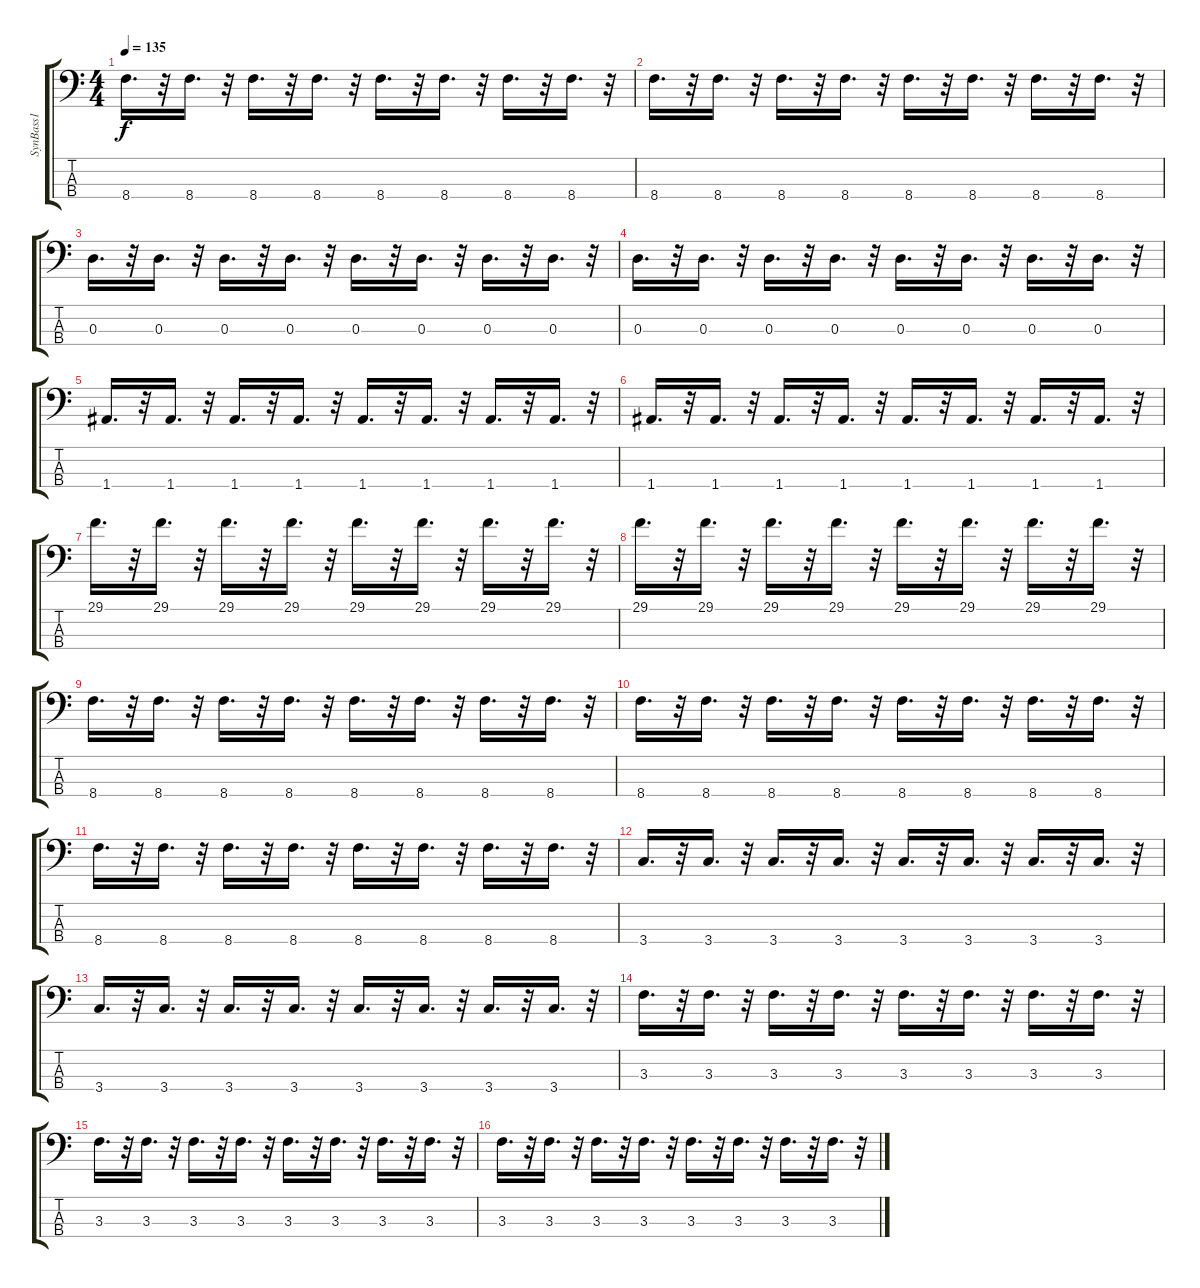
\track ("SynBass1" "SynBass1") {instrument synthbass1}
\staff {score tabs}
\tuning (C-1 G2 D2 A1) {hide}
\ts (4 4)
\tempo 135
\clef f4
\ks c
8.4.16{d dy f} r.32 8.4.16{d} r.32 8.4.16{d} r.32 8.4.16{d} r.32 8.4.16{d} r.32 8.4.16{d} r.32 8.4.16{d} r.32 8.4.16{d} r.32 |
8.4.16{d} r.32 8.4.16{d} r.32 8.4.16{d} r.32 8.4.16{d} r.32 8.4.16{d} r.32 8.4.16{d} r.32 8.4.16{d} r.32 8.4.16{d} r.32 |
0.3.16{d} r.32 0.3.16{d} r.32 0.3.16{d} r.32 0.3.16{d} r.32 0.3.16{d} r.32 0.3.16{d} r.32 0.3.16{d} r.32 0.3.16{d} r.32 |
0.3.16{d} r.32 0.3.16{d} r.32 0.3.16{d} r.32 0.3.16{d} r.32 0.3.16{d} r.32 0.3.16{d} r.32 0.3.16{d} r.32 0.3.16{d} r.32 |
1.4.16{d} r.32 1.4.16{d} r.32 1.4.16{d} r.32 1.4.16{d} r.32 1.4.16{d} r.32 1.4.16{d} r.32 1.4.16{d} r.32 1.4.16{d} r.32 |
1.4.16{d} r.32 1.4.16{d} r.32 1.4.16{d} r.32 1.4.16{d} r.32 1.4.16{d} r.32 1.4.16{d} r.32 1.4.16{d} r.32 1.4.16{d} r.32 |
29.1.16{d} r.32 29.1.16{d} r.32 29.1.16{d} r.32 29.1.16{d} r.32 29.1.16{d} r.32 29.1.16{d} r.32 29.1.16{d} r.32 29.1.16{d} r.32 |
29.1.16{d} r.32 29.1.16{d} r.32 29.1.16{d} r.32 29.1.16{d} r.32 29.1.16{d} r.32 29.1.16{d} r.32 29.1.16{d} r.32 29.1.16{d} r.32 |
8.4.16{d} r.32 8.4.16{d} r.32 8.4.16{d} r.32 8.4.16{d} r.32 8.4.16{d} r.32 8.4.16{d} r.32 8.4.16{d} r.32 8.4.16{d} r.32 |
8.4.16{d} r.32 8.4.16{d} r.32 8.4.16{d} r.32 8.4.16{d} r.32 8.4.16{d} r.32 8.4.16{d} r.32 8.4.16{d} r.32 8.4.16{d} r.32 |
8.4.16{d} r.32 8.4.16{d} r.32 8.4.16{d} r.32 8.4.16{d} r.32 8.4.16{d} r.32 8.4.16{d} r.32 8.4.16{d} r.32 8.4.16{d} r.32 |
3.4.16{d} r.32 3.4.16{d} r.32 3.4.16{d} r.32 3.4.16{d} r.32 3.4.16{d} r.32 3.4.16{d} r.32 3.4.16{d} r.32 3.4.16{d} r.32 |
3.4.16{d} r.32 3.4.16{d} r.32 3.4.16{d} r.32 3.4.16{d} r.32 3.4.16{d} r.32 3.4.16{d} r.32 3.4.16{d} r.32 3.4.16{d} r.32 |
3.3.16{d} r.32 3.3.16{d} r.32 3.3.16{d} r.32 3.3.16{d} r.32 3.3.16{d} r.32 3.3.16{d} r.32 3.3.16{d} r.32 3.3.16{d} r.32 |
3.3.16{d} r.32 3.3.16{d} r.32 3.3.16{d} r.32 3.3.16{d} r.32 3.3.16{d} r.32 3.3.16{d} r.32 3.3.16{d} r.32 3.3.16{d} r.32 |
3.3.16{d} r.32 3.3.16{d} r.32 3.3.16{d} r.32 3.3.16{d} r.32 3.3.16{d} r.32 3.3.16{d} r.32 3.3.16{d} r.32 3.3.16{d} r.32
